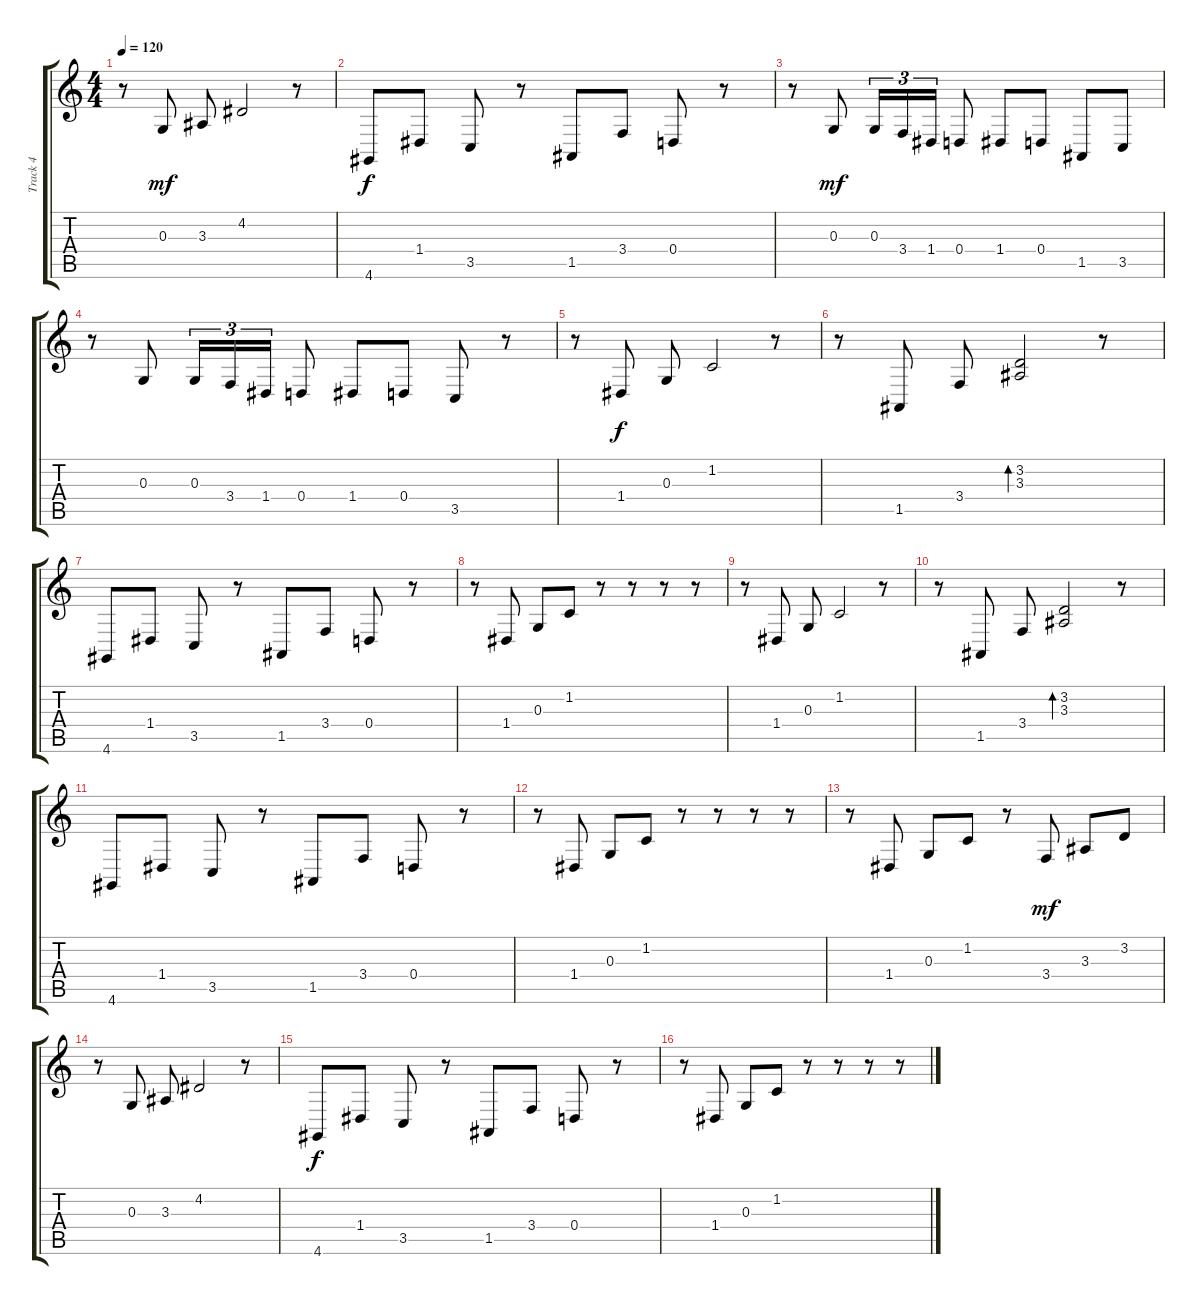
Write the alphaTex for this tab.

\track ("Track 4" "Track 4") {instrument orchestralharp}
\staff {score tabs}
\tuning (E4 B3 G3 D3 A2 E2) {hide}
\ts (4 4)
\tempo 120
\clef g2
\ks c
r.8{dy mf} 0.3.8 3.3.8 4.2.2 r.8 |
4.6.8{dy f} 1.4.8 3.5.8 r.8 1.5.8 3.4.8 0.4.8 r.8 |
r.8 0.3.8{dy mf} 0.3.16{tu (3 2)} 3.4.16{tu (3 2)} 1.4.16{tu (3 2)} 0.4.8 1.4.8 0.4.8 1.5.8 3.5.8 |
r.8 0.3.8 0.3.16{tu (3 2)} 3.4.16{tu (3 2)} 1.4.16{tu (3 2)} 0.4.8 1.4.8 0.4.8 3.5.8 r.8 |
r.8 1.4.8{dy f} 0.3.8 1.2.2 r.8 |
r.8 1.5.8 3.4.8 (3.2 3.3).2{bd 120} r.8 |
4.6.8 1.4.8 3.5.8 r.8 1.5.8 3.4.8 0.4.8 r.8 |
r.8 1.4.8 0.3.8 1.2.8 r.8 r.8 r.8 r.8 |
r.8 1.4.8 0.3.8 1.2.2 r.8 |
r.8 1.5.8 3.4.8 (3.2 3.3).2{bd 120} r.8 |
4.6.8 1.4.8 3.5.8 r.8 1.5.8 3.4.8 0.4.8 r.8 |
r.8 1.4.8 0.3.8 1.2.8 r.8 r.8 r.8 r.8 |
r.8 1.4.8 0.3.8 1.2.8 r.8 3.4.8{dy mf} 3.3.8 3.2.8 |
r.8 0.3.8 3.3.8 4.2.2 r.8 |
4.6.8{dy f} 1.4.8 3.5.8 r.8 1.5.8 3.4.8 0.4.8 r.8 |
r.8 1.4.8 0.3.8 1.2.8 r.8 r.8 r.8 r.8
